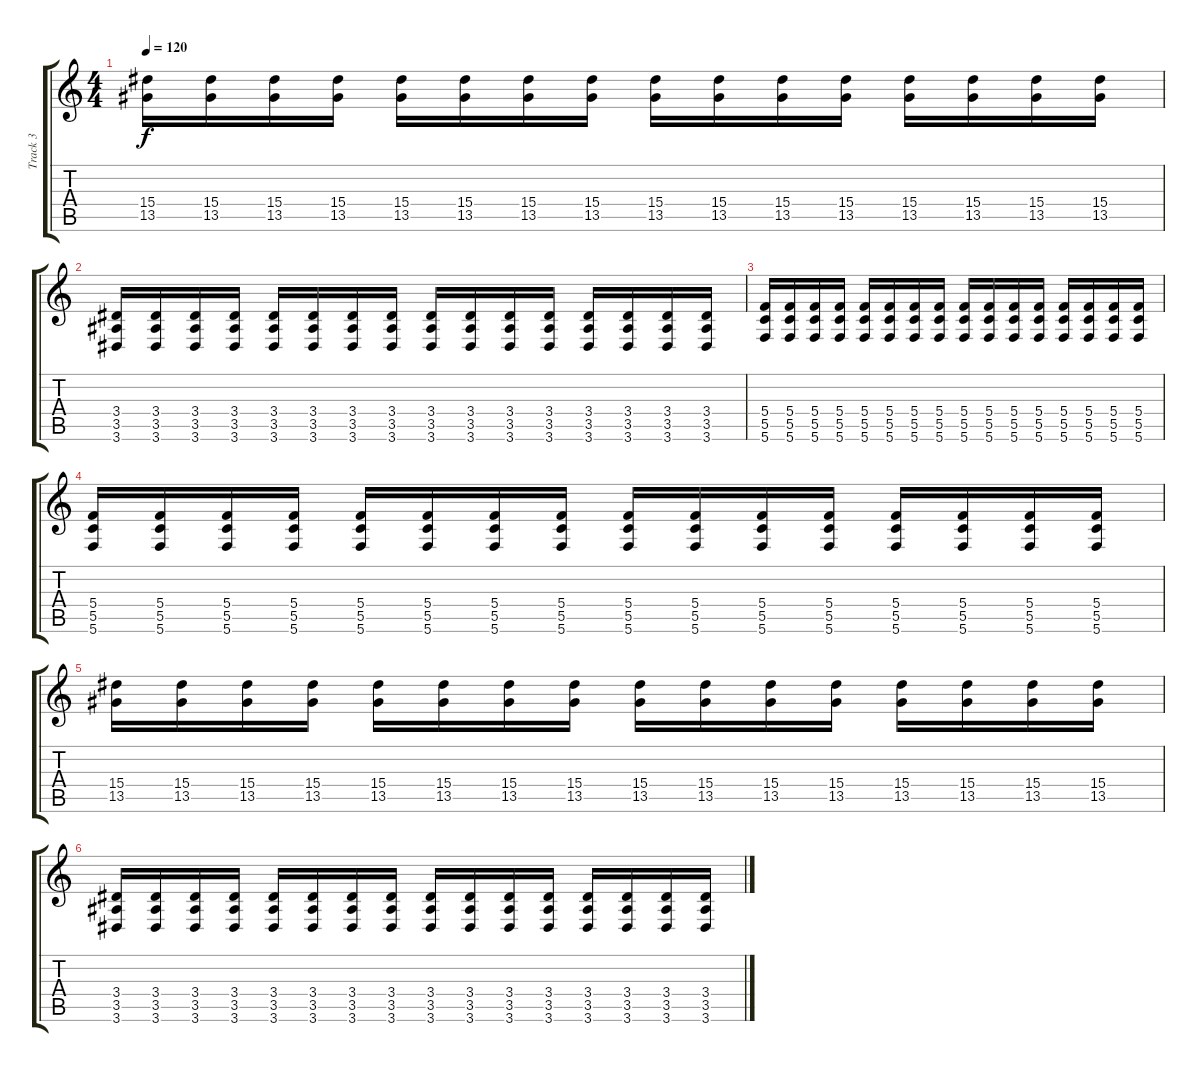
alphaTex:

\track ("Track 3" "Track 3") {instrument distortionguitar}
\staff {score tabs}
\tuning (D4 A3 F3 C3 G2 C2) {hide}
\ts (4 4)
\tempo 120
\clef g2
\ks c
(15.4 13.5).16{dy f} (15.4 13.5).16 (15.4 13.5).16 (15.4 13.5).16 (15.4 13.5).16 (15.4 13.5).16 (15.4 13.5).16 (15.4 13.5).16 (15.4 13.5).16 (15.4 13.5).16 (15.4 13.5).16 (15.4 13.5).16 (15.4 13.5).16 (15.4 13.5).16 (15.4 13.5).16 (15.4 13.5).16 |
(3.4 3.5 3.6).16 (3.4 3.5 3.6).16 (3.4 3.5 3.6).16 (3.4 3.5 3.6).16 (3.4 3.5 3.6).16 (3.4 3.5 3.6).16 (3.4 3.5 3.6).16 (3.4 3.5 3.6).16 (3.4 3.5 3.6).16 (3.4 3.5 3.6).16 (3.4 3.5 3.6).16 (3.4 3.5 3.6).16 (3.4 3.5 3.6).16 (3.4 3.5 3.6).16 (3.4 3.5 3.6).16 (3.4 3.5 3.6).16 |
(5.4 5.5 5.6).16 (5.4 5.5 5.6).16 (5.4 5.5 5.6).16 (5.4 5.5 5.6).16 (5.4 5.5 5.6).16 (5.4 5.5 5.6).16 (5.4 5.5 5.6).16 (5.4 5.5 5.6).16 (5.4 5.5 5.6).16 (5.4 5.5 5.6).16 (5.4 5.5 5.6).16 (5.4 5.5 5.6).16 (5.4 5.5 5.6).16 (5.4 5.5 5.6).16 (5.4 5.5 5.6).16 (5.4 5.5 5.6).16 |
(5.4 5.5 5.6).16 (5.4 5.5 5.6).16 (5.4 5.5 5.6).16 (5.4 5.5 5.6).16 (5.4 5.5 5.6).16 (5.4 5.5 5.6).16 (5.4 5.5 5.6).16 (5.4 5.5 5.6).16 (5.4 5.5 5.6).16 (5.4 5.5 5.6).16 (5.4 5.5 5.6).16 (5.4 5.5 5.6).16 (5.4 5.5 5.6).16 (5.4 5.5 5.6).16 (5.4 5.5 5.6).16 (5.4 5.5 5.6).16 |
(15.4 13.5).16 (15.4 13.5).16 (15.4 13.5).16 (15.4 13.5).16 (15.4 13.5).16 (15.4 13.5).16 (15.4 13.5).16 (15.4 13.5).16 (15.4 13.5).16 (15.4 13.5).16 (15.4 13.5).16 (15.4 13.5).16 (15.4 13.5).16 (15.4 13.5).16 (15.4 13.5).16 (15.4 13.5).16 |
(3.4 3.5 3.6).16 (3.4 3.5 3.6).16 (3.4 3.5 3.6).16 (3.4 3.5 3.6).16 (3.4 3.5 3.6).16 (3.4 3.5 3.6).16 (3.4 3.5 3.6).16 (3.4 3.5 3.6).16 (3.4 3.5 3.6).16 (3.4 3.5 3.6).16 (3.4 3.5 3.6).16 (3.4 3.5 3.6).16 (3.4 3.5 3.6).16 (3.4 3.5 3.6).16 (3.4 3.5 3.6).16 (3.4 3.5 3.6).16
